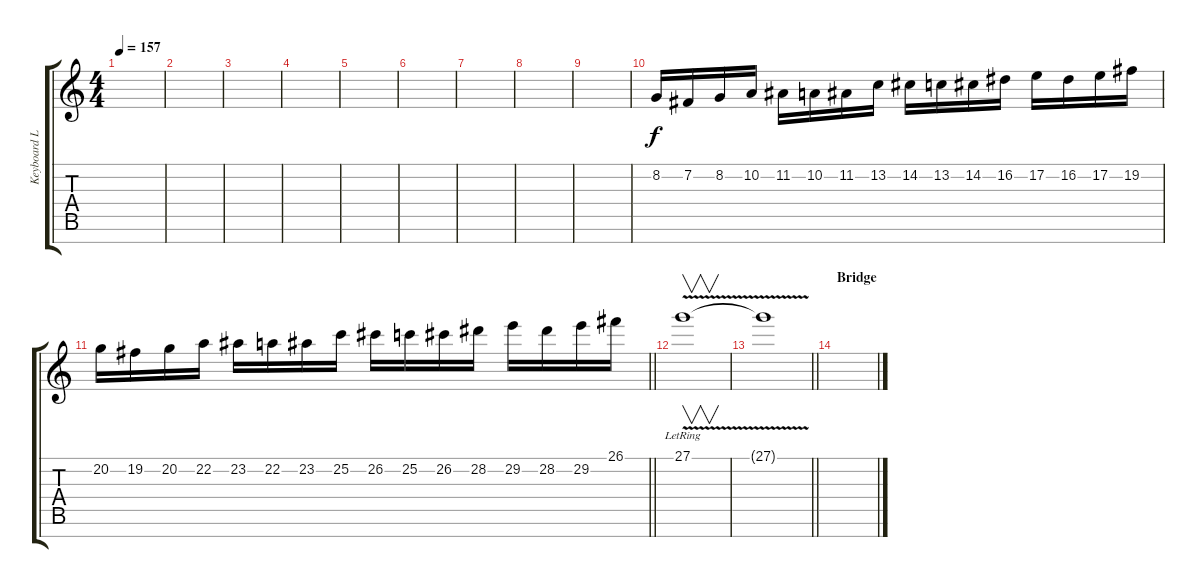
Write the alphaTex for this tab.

\track ("Keyboard Lead" "Keyboard L") {instrument lead1square}
\staff {score tabs}
\tuning (E4 B3 G3 D3 A2 E2 B1) {hide}
\ts (4 4)
\tempo 157
\clef g2
\ks c
|
|
|
|
|
|
|
|
|
8.2.16 7.2.16 8.2.16 10.2.16 11.2.16 10.2.16 11.2.16 13.2.16 14.2.16 13.2.16 14.2.16 16.2.16 17.2.16 16.2.16 17.2.16 19.2.16 |
\barLineRight lightlight
20.2.16 19.2.16 20.2.16 22.2.16 23.2.16 22.2.16 23.2.16 25.2.16 26.2.16 25.2.16 26.2.16 28.2.16 29.2.16 28.2.16 29.2.16 26.1.16 |
27.1{v lr}.1{v} |
\barLineRight lightlight
27.1{t}.1 |
\section ("" "Bridge")
